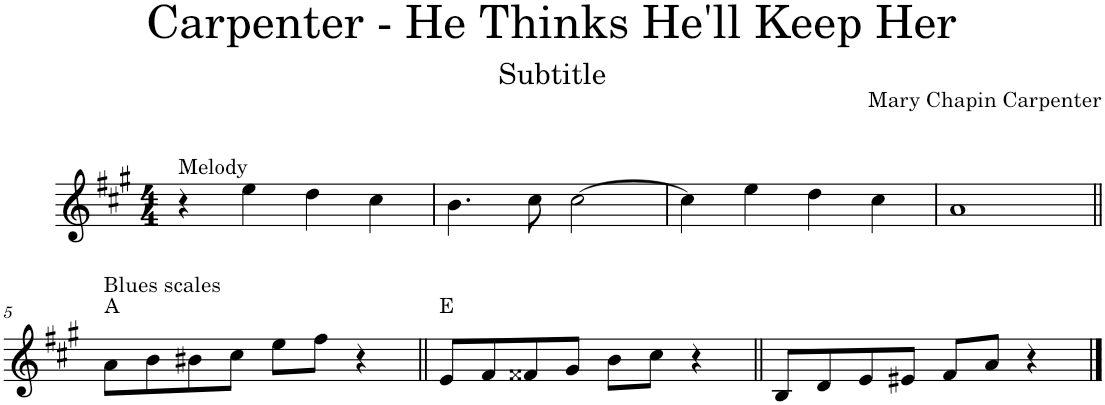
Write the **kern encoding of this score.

**kern	**harte
*part1	*part1
*staff1	*
*I"Piano	*
*I'Pno.	*
*clefG2	*
*k[f#c#g#]	*
*M4/4	*
=1	=1
!LO:TX:a:t=Melody	!
4r	.
4ee\	.
4dd\	.
4cc#\	.
=2	=2
4.b\	.
8cc#\	.
[2cc#\	.
=3	=3
4cc#\]	.
4ee\	.
4dd\	.
4cc#\	.
=4	=4
1a	.
!!LO:LB:g=z
=5||	=5||
!LO:TX:a:t=Blues scales	!
8a\L	A:maj
8b\	.
8b#X\	.
8cc#\J	.
8ee\L	.
8ff#\J	.
4r	.
=6||	=6||
8e/L	E:maj
8f#/	.
8f##X/	.
8g#/J	.
8b\L	.
8cc#\J	.
4r	.
=7||	=7||
8B/L	.
8d/	.
8e/	.
8e#X/J	.
8f#/L	.
8a/J	.
4r	.
==	==
*-	*-
